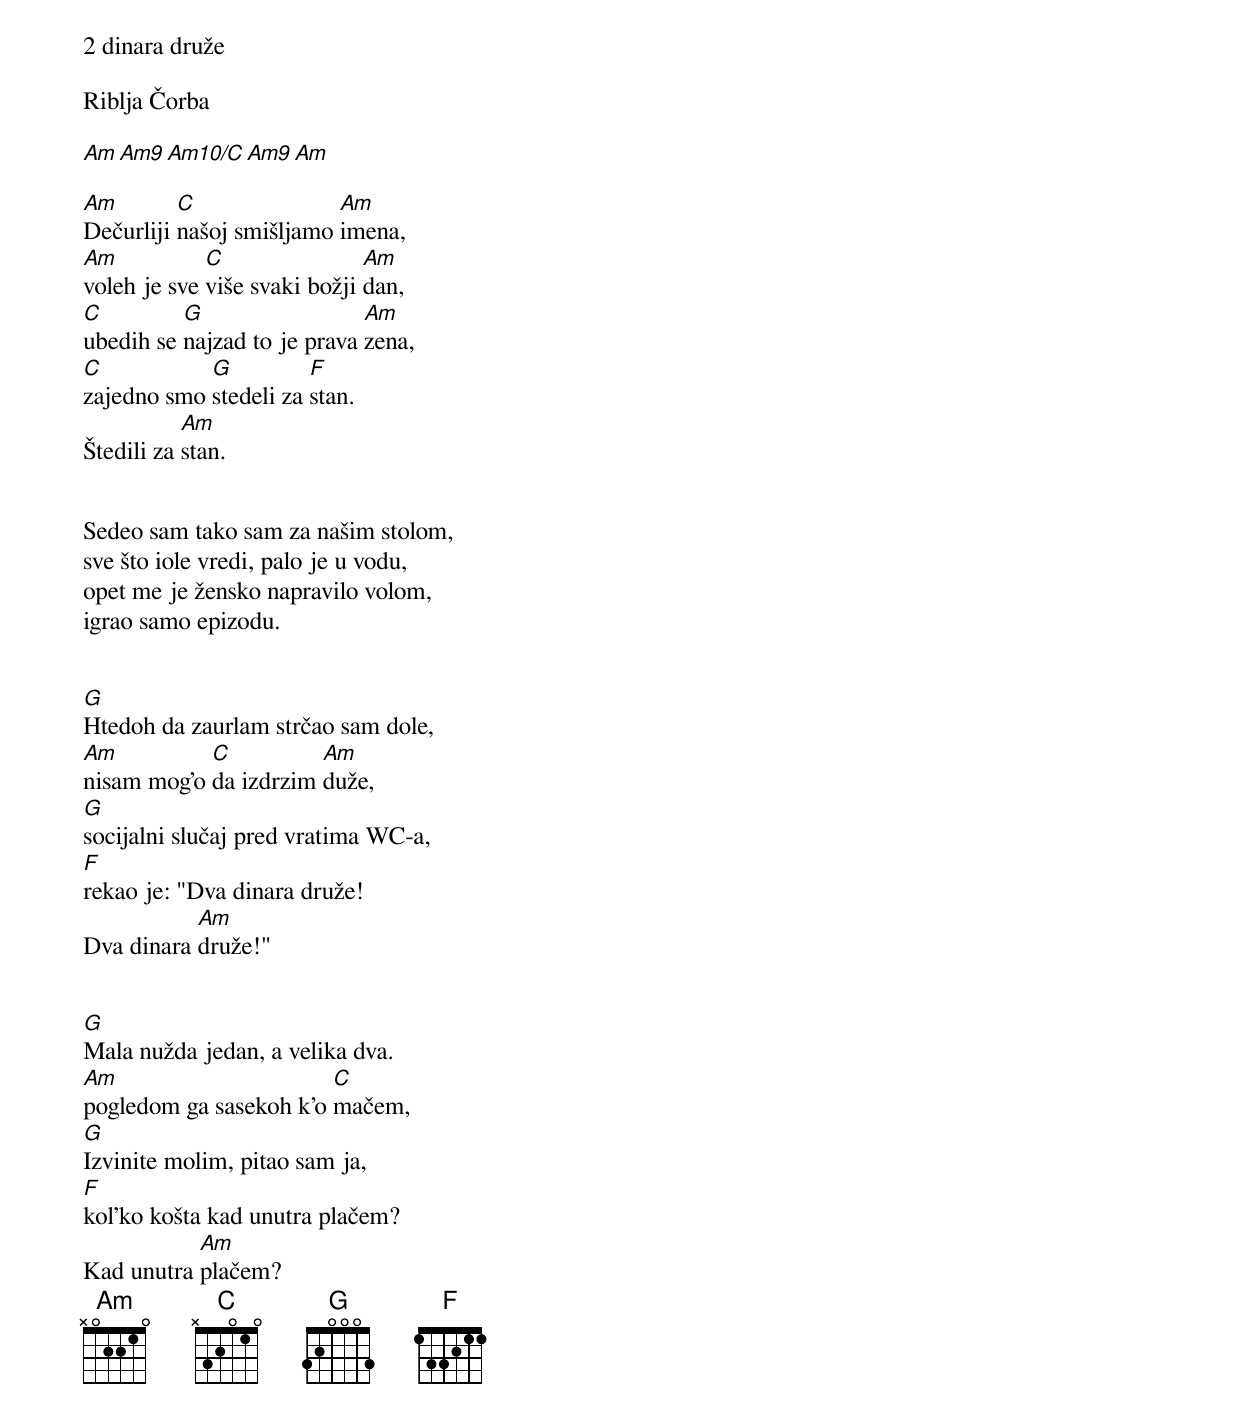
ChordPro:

2 dinara druže

Riblja Čorba

[Am Am9 Am10/C Am9 Am]

[Am]Dečurliji [C]našoj smišljamo [Am]imena,
[Am]voleh je sve [C]više svaki božji [Am]dan,
[C]ubedih se [G]najzad to je prava [Am]zena,
[C]zajedno smo [G]stedeli za [F]stan.
Štedili za [Am]stan.


Sedeo sam tako sam za našim stolom,
sve što iole vredi, palo je u vodu,
opet me je žensko napravilo volom,
igrao samo epizodu.


[G]Htedoh da zaurlam strčao sam dole,
[Am]nisam mog'o [C]da izdrzim [Am]duže,
[G]socijalni slučaj pred vratima WC-a,
[F]rekao je: "Dva dinara druže!
Dva dinara [Am]druže!"


[G]Mala nužda jedan, a velika dva.
[Am]pogledom ga sasekoh k'o [C]mačem,
[G]Izvinite molim, pitao sam ja,
[F]kol'ko košta kad unutra plačem?
Kad unutra [Am]plačem?
